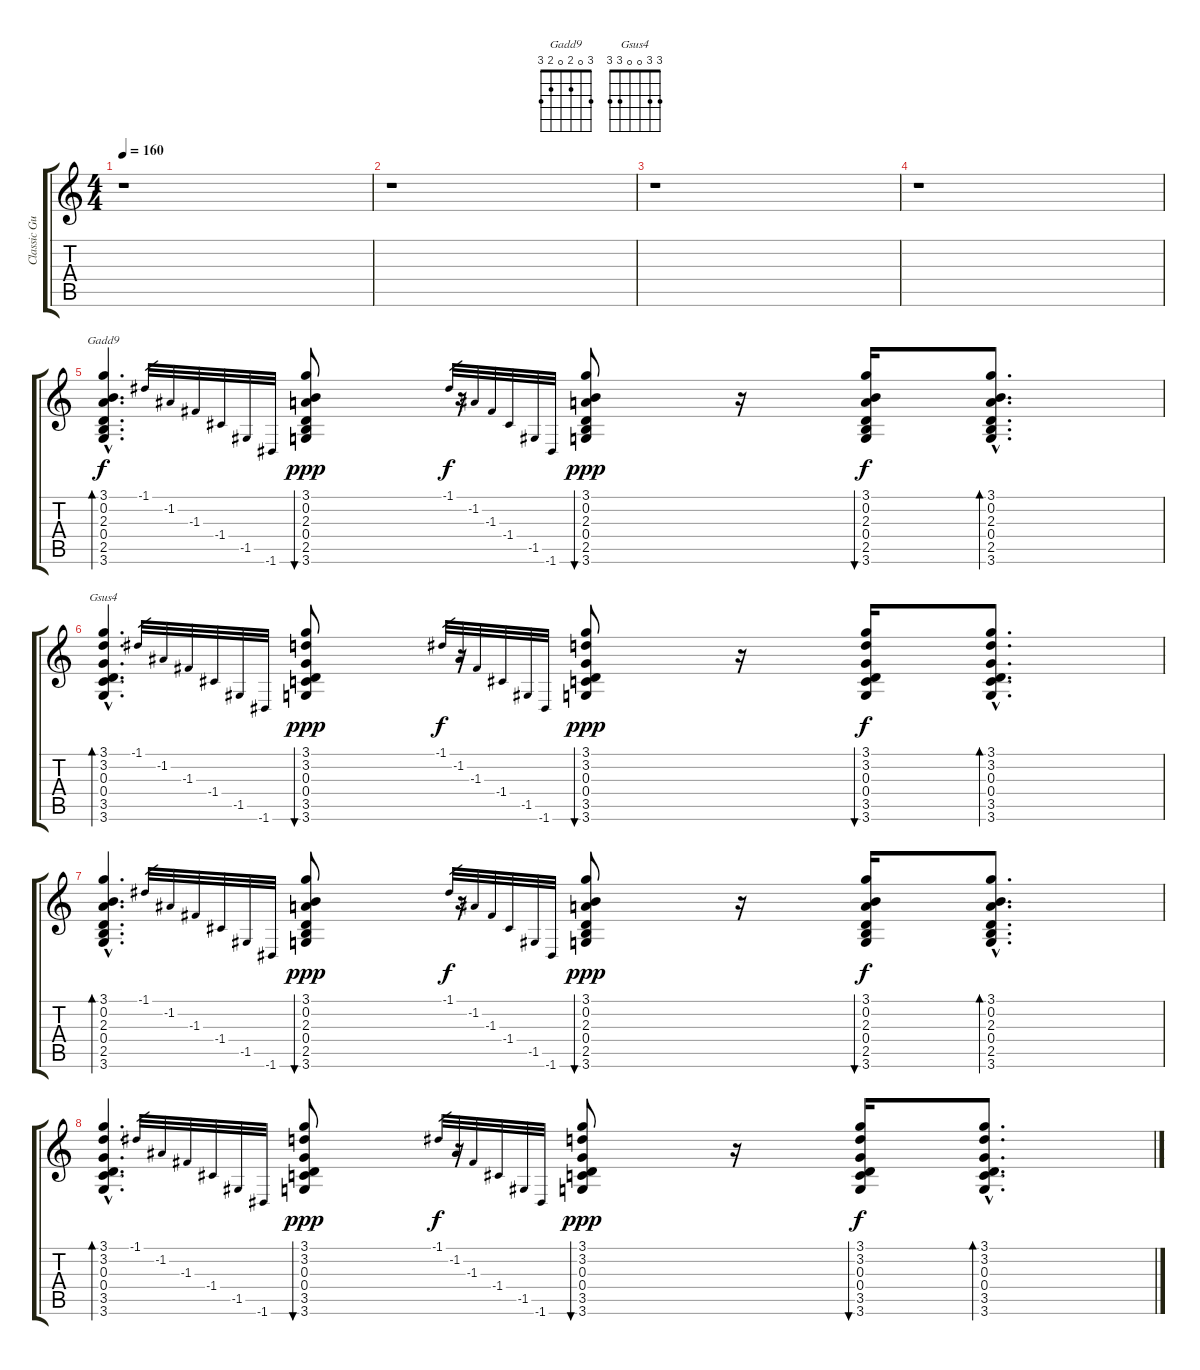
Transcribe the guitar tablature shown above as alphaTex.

\track ("Classic Guitar" "Classic Gu") {instrument acousticguitarnylon}
\staff {score tabs}
\tuning (E4 B3 G3 D3 A2 E2) {hide}
\chord ("Gadd9" 3 0 2 0 2 3)
\chord ("Gsus4" 3 3 0 0 3 3)
\ts (4 4)
\tempo 160
\clef g2
\ks c
r.1{dy f instrument acousticguitarnylon} |
r.1 |
r.1 |
r.1 |
(3.1{hac} 0.2{hac} 2.3{hac} 0.4{hac} 2.5{hac} 3.6{hac}).4{d bd 240 ch "Gadd9"} -1.1.32{gr} -1.2.32{gr} -1.3.32{gr} -1.4.32{gr} -1.5.32{gr} -1.6.32{gr} (3.1 0.2 2.3 0.4 2.5 3.6).8{bu 30 dy ppp} r.16 -1.1.32{gr dy f} -1.2.32{gr} -1.3.32{gr} -1.4.32{gr} -1.5.32{gr} -1.6.32{gr} (3.1 0.2 2.3 0.4 2.5 3.6).8{bu 30 dy ppp} r.16 (3.1 0.2 2.3 0.4 2.5 3.6).16{bu 30 dy f} (3.1{hac} 0.2{hac} 2.3{hac} 0.4{hac} 2.5{hac} 3.6{hac}).8{d bd 120} |
(3.1{hac} 3.2{hac} 0.3{hac} 0.4{hac} 3.5{hac} 3.6{hac}).4{d bd 240 ch "Gsus4"} -1.1.32{gr} -1.2.32{gr} -1.3.32{gr} -1.4.32{gr} -1.5.32{gr} -1.6.32{gr} (3.1 3.2 0.3 0.4 3.5 3.6).8{bu 30 dy ppp} r.16 -1.1.32{gr dy f} -1.2.32{gr} -1.3.32{gr} -1.4.32{gr} -1.5.32{gr} -1.6.32{gr} (3.1 3.2 0.3 0.4 3.5 3.6).8{bu 30 dy ppp} r.16 (3.1 3.2 0.3 0.4 3.5 3.6).16{bu 30 dy f} (3.1{hac} 3.2{hac} 0.3{hac} 0.4{hac} 3.5{hac} 3.6{hac}).8{d bd 120} |
(3.1{hac} 0.2{hac} 2.3{hac} 0.4{hac} 2.5{hac} 3.6{hac}).4{d bd 240} -1.1.32{gr} -1.2.32{gr} -1.3.32{gr} -1.4.32{gr} -1.5.32{gr} -1.6.32{gr} (3.1 0.2 2.3 0.4 2.5 3.6).8{bu 30 dy ppp} r.16 -1.1.32{gr dy f} -1.2.32{gr} -1.3.32{gr} -1.4.32{gr} -1.5.32{gr} -1.6.32{gr} (3.1 0.2 2.3 0.4 2.5 3.6).8{bu 30 dy ppp} r.16 (3.1 0.2 2.3 0.4 2.5 3.6).16{bu 30 dy f} (3.1{hac} 0.2{hac} 2.3{hac} 0.4{hac} 2.5{hac} 3.6{hac}).8{d bd 120} |
(3.1{hac} 3.2{hac} 0.3{hac} 0.4{hac} 3.5{hac} 3.6{hac}).4{d bd 240} -1.1.32{gr} -1.2.32{gr} -1.3.32{gr} -1.4.32{gr} -1.5.32{gr} -1.6.32{gr} (3.1 3.2 0.3 0.4 3.5 3.6).8{bu 30 dy ppp} r.16 -1.1.32{gr dy f} -1.2.32{gr} -1.3.32{gr} -1.4.32{gr} -1.5.32{gr} -1.6.32{gr} (3.1 3.2 0.3 0.4 3.5 3.6).8{bu 30 dy ppp} r.16 (3.1 3.2 0.3 0.4 3.5 3.6).16{bu 30 dy f} (3.1{hac} 3.2{hac} 0.3{hac} 0.4{hac} 3.5{hac} 3.6{hac}).8{d bd 120}
